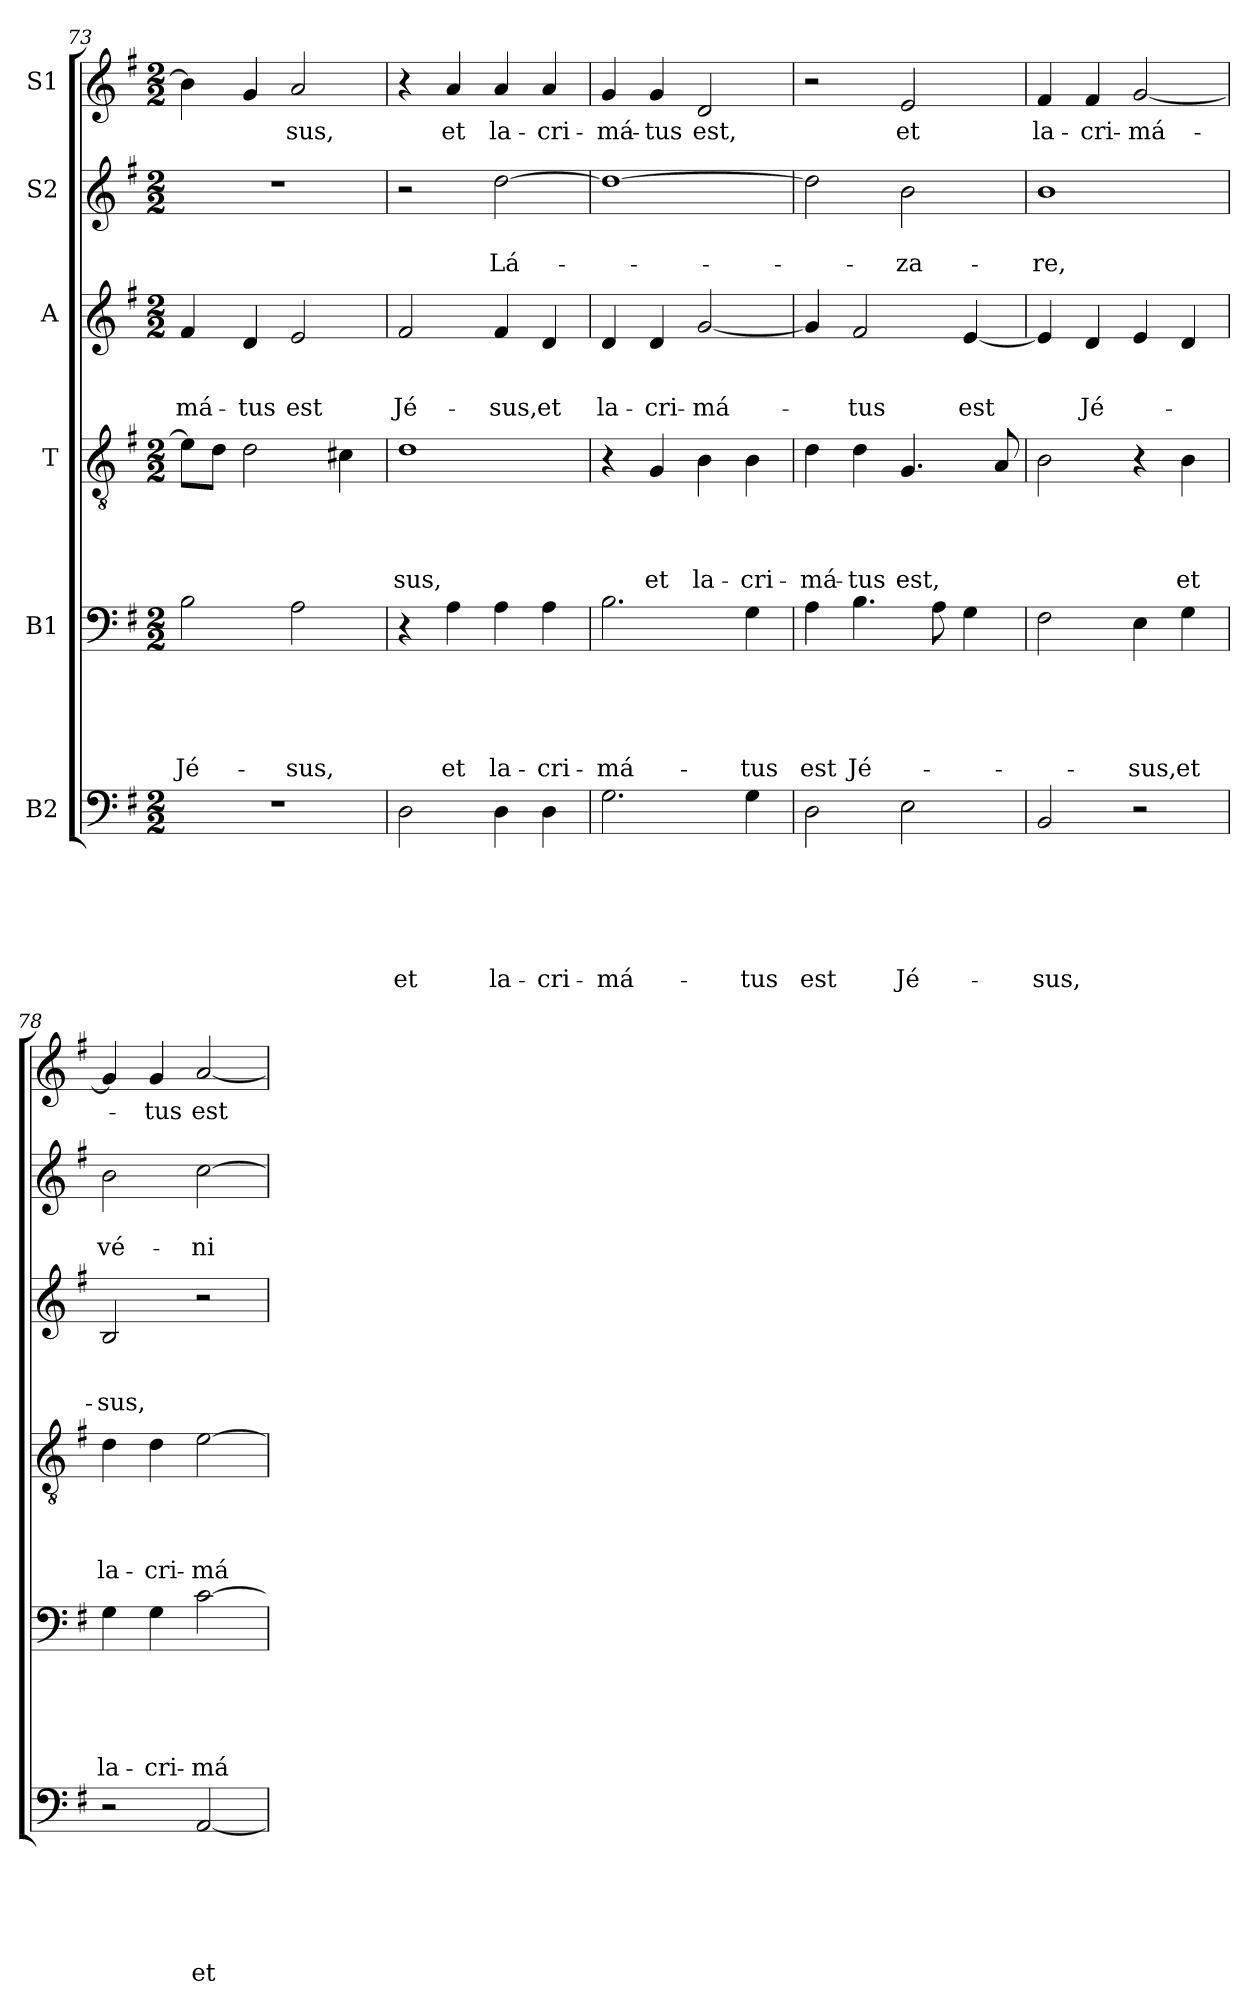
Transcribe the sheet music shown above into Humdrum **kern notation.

**kern	**text	**text	**text	**text	**text	**text	**kern	**text	**text	**text	**text	**text	**kern	**text	**text	**text	**text	**kern	**text	**text	**text	**kern	**text	**text	**kern	**text
*part6	*part6	*part6	*part6	*part6	*part6	*part6	*part5	*part5	*part5	*part5	*part5	*part5	*part4	*part4	*part4	*part4	*part4	*part3	*part3	*part3	*part3	*part2	*part2	*part2	*part1	*part1
*staff6	*staff6	*staff6	*staff6	*staff6	*staff6	*staff6	*staff5	*staff5	*staff5	*staff5	*staff5	*staff5	*staff4	*staff4	*staff4	*staff4	*staff4	*staff3	*staff3	*staff3	*staff3	*staff2	*staff2	*staff2	*staff1	*staff1
*I"B2	*	*	*	*	*	*	*I"B1	*	*	*	*	*	*I"T	*	*	*	*	*I"A	*	*	*	*I"S2	*	*	*I"S1	*
*clefF4	*	*	*	*	*	*	*clefF4	*	*	*	*	*	*clefGv2	*	*	*	*	*clefG2	*	*	*	*clefG2	*	*	*clefG2	*
*k[f#]	*	*	*	*	*	*	*k[f#]	*	*	*	*	*	*k[f#]	*	*	*	*	*k[f#]	*	*	*	*k[f#]	*	*	*k[f#]	*
*G:	*	*	*	*	*	*	*G:	*	*	*	*	*	*G:	*	*	*	*	*G:	*	*	*	*G:	*	*	*G:	*
*M2/2	*	*	*	*	*	*	*M2/2	*	*	*	*	*	*M2/2	*	*	*	*	*M2/2	*	*	*	*M2/2	*	*	*M2/2	*
=73	=73	=73	=73	=73	=73	=73	=73	=73	=73	=73	=73	=73	=73	=73	=73	=73	=73	=73	=73	=73	=73	=73	=73	=73	=73	=73
!	!	!	!	!	!	!	!	!	!	!	!	!LO:LY:b	!	!	!	!	!	!	!	!	!LO:LY:b	!	!	!	!	!
1r	.	.	.	.	.	.	2B\	.	.	.	.	Jé-	8e\L]	.	.	.	.	4f#/	.	.	-má-	1r	.	.	4b\]	.
.	.	.	.	.	.	.	.	.	.	.	.	.	8d\J	.	.	.	.	.	.	.	.	.	.	.	.	.
!	!	!	!	!	!	!	!	!	!	!	!	!	!	!	!	!	!	!	!	!	!LO:LY:b	!	!	!	!	!
.	.	.	.	.	.	.	.	.	.	.	.	.	2d\	.	.	.	.	4d/	.	.	-tus	.	.	.	4g/	.
!	!	!	!	!	!	!	!	!	!	!	!	!LO:LY:b	!	!	!	!	!	!	!	!	!LO:LY:b	!	!	!	!	!LO:LY:b
.	.	.	.	.	.	.	2A\	.	.	.	.	-sus,	.	.	.	.	.	2e/	.	.	est	.	.	.	2a/	-sus,
.	.	.	.	.	.	.	.	.	.	.	.	.	4c#i\	.	.	.	.	.	.	.	.	.	.	.	.	.
=74	=74	=74	=74	=74	=74	=74	=74	=74	=74	=74	=74	=74	=74	=74	=74	=74	=74	=74	=74	=74	=74	=74	=74	=74	=74	=74
!	!	!	!	!	!	!LO:LY:b	!	!	!	!	!	!	!	!	!	!	!LO:LY:b	!	!	!	!LO:LY:b	!	!	!	!	!
2D\	.	.	.	.	.	et	4r	.	.	.	.	.	1d	.	.	.	-sus,	2f#/	.	.	Jé-	2r	.	.	4r	.
!	!	!	!	!	!	!	!	!	!	!	!	!LO:LY:b	!	!	!	!	!	!	!	!	!	!	!	!	!	!LO:LY:b
.	.	.	.	.	.	.	4A\	.	.	.	.	et	.	.	.	.	.	.	.	.	.	.	.	.	4a/	et
!	!	!	!	!	!	!LO:LY:b	!	!	!	!	!	!LO:LY:b	!	!	!	!	!	!	!	!	!LO:LY:b	!	!	!LO:LY:b	!	!LO:LY:b
4D\	.	.	.	.	.	la-	4A\	.	.	.	.	la-	.	.	.	.	.	4f#/	.	.	-sus,	[2dd\	.	Lá-	4a/	la-
!	!	!	!	!	!	!LO:LY:b	!	!	!	!	!	!LO:LY:b	!	!	!	!	!	!	!	!	!LO:LY:b	!	!	!	!	!LO:LY:b
4D\	.	.	.	.	.	-cri-	4A\	.	.	.	.	-cri-	.	.	.	.	.	4d/	.	.	et	.	.	.	4a/	-cri-
=75	=75	=75	=75	=75	=75	=75	=75	=75	=75	=75	=75	=75	=75	=75	=75	=75	=75	=75	=75	=75	=75	=75	=75	=75	=75	=75
!	!	!	!	!	!	!LO:LY:b	!	!	!	!	!	!LO:LY:b	!	!	!	!	!	!	!	!	!LO:LY:b	!	!	!	!	!LO:LY:b
2.G\	.	.	.	.	.	-má-	2.B\	.	.	.	.	-má-	4r	.	.	.	.	4d/	.	.	la-	1dd_	.	.	4g/	-má-
!	!	!	!	!	!	!	!	!	!	!	!	!	!	!	!	!	!LO:LY:b	!	!	!	!LO:LY:b	!	!	!	!	!LO:LY:b
.	.	.	.	.	.	.	.	.	.	.	.	.	4G/	.	.	.	et	4d/	.	.	-cri-	.	.	.	4g/	-tus
!	!	!	!	!	!	!	!	!	!	!	!	!	!	!	!	!	!LO:LY:b	!	!	!	!LO:LY:b	!	!	!	!	!LO:LY:b
.	.	.	.	.	.	.	.	.	.	.	.	.	4B\	.	.	.	la-	[2g/	.	.	-má-	.	.	.	2d/	est,
!	!	!	!	!	!	!LO:LY:b	!	!	!	!	!	!LO:LY:b	!	!	!	!	!LO:LY:b	!	!	!	!	!	!	!	!	!
4G\	.	.	.	.	.	-tus	4G\	.	.	.	.	-tus	4B\	.	.	.	-cri-	.	.	.	.	.	.	.	.	.
=76	=76	=76	=76	=76	=76	=76	=76	=76	=76	=76	=76	=76	=76	=76	=76	=76	=76	=76	=76	=76	=76	=76	=76	=76	=76	=76
!	!	!	!	!	!	!LO:LY:b	!	!	!	!	!	!LO:LY:b	!	!	!	!	!LO:LY:b	!	!	!	!	!	!	!	!	!
2D\	.	.	.	.	.	est	4A\	.	.	.	.	est	4d\	.	.	.	-má-	4g/]	.	.	.	2dd\]	.	.	2r	.
!	!	!	!	!	!	!	!	!	!	!	!	!LO:LY:b	!	!	!	!	!LO:LY:b	!	!	!	!LO:LY:b	!	!	!	!	!
.	.	.	.	.	.	.	4.B\	.	.	.	.	Jé-	4d\	.	.	.	-tus	2f#/	.	.	-tus	.	.	.	.	.
!	!	!	!	!	!	!LO:LY:b	!	!	!	!	!	!	!	!	!	!	!LO:LY:b	!	!	!	!	!	!	!LO:LY:b	!	!LO:LY:b
2E\	.	.	.	.	.	Jé-	.	.	.	.	.	.	4.G/	.	.	.	est,	.	.	.	.	2b\	.	-za-	2e/	et
.	.	.	.	.	.	.	8A\	.	.	.	.	.	.	.	.	.	.	.	.	.	.	.	.	.	.	.
!	!	!	!	!	!	!	!	!	!	!	!	!	!	!	!	!	!	!	!	!	!LO:LY:b	!	!	!	!	!
.	.	.	.	.	.	.	4G\	.	.	.	.	.	.	.	.	.	.	[4e/	.	.	est	.	.	.	.	.
.	.	.	.	.	.	.	.	.	.	.	.	.	8A/	.	.	.	.	.	.	.	.	.	.	.	.	.
!!LO:PB:g=z
=77	=77	=77	=77	=77	=77	=77	=77	=77	=77	=77	=77	=77	=77	=77	=77	=77	=77	=77	=77	=77	=77	=77	=77	=77	=77	=77
!	!	!	!	!	!	!LO:LY:b	!	!	!	!	!	!	!	!	!	!	!	!	!	!	!	!	!	!LO:LY:b	!	!LO:LY:b
2BB/	.	.	.	.	.	-sus,	2F#\	.	.	.	.	.	2B\	.	.	.	.	4e/]	.	.	.	1b	.	-re,	4f#/	la-
!	!	!	!	!	!	!	!	!	!	!	!	!	!	!	!	!	!	!	!	!	!LO:LY:b	!	!	!	!	!LO:LY:b
.	.	.	.	.	.	.	.	.	.	.	.	.	.	.	.	.	.	4d/	.	.	Jé-	.	.	.	4f#/	-cri-
!	!	!	!	!	!	!	!	!	!	!	!	!LO:LY:b	!	!	!	!	!	!	!	!	!	!	!	!	!	!LO:LY:b
2r	.	.	.	.	.	.	4E\	.	.	.	.	-sus,	4r	.	.	.	.	4e/	.	.	.	.	.	.	[2g/	-má-
!	!	!	!	!	!	!	!	!	!	!	!	!LO:LY:b	!	!	!	!	!LO:LY:b	!	!	!	!	!	!	!	!	!
.	.	.	.	.	.	.	4G\	.	.	.	.	et	4B\	.	.	.	et	4d/	.	.	.	.	.	.	.	.
=78	=78	=78	=78	=78	=78	=78	=78	=78	=78	=78	=78	=78	=78	=78	=78	=78	=78	=78	=78	=78	=78	=78	=78	=78	=78	=78
!	!	!	!	!	!	!	!	!	!	!	!	!LO:LY:b	!	!	!	!	!LO:LY:b	!	!	!	!LO:LY:b	!	!	!LO:LY:b	!	!
2r	.	.	.	.	.	.	4G\	.	.	.	.	la-	4d\	.	.	.	la-	2B/	.	.	-sus,	2b\	.	vé-	4g/]	.
!	!	!	!	!	!	!	!	!	!	!	!	!LO:LY:b	!	!	!	!	!LO:LY:b	!	!	!	!	!	!	!	!	!LO:LY:b
.	.	.	.	.	.	.	4G\	.	.	.	.	-cri-	4d\	.	.	.	-cri-	.	.	.	.	.	.	.	4g/	-tus
!	!	!	!	!	!	!LO:LY:b	!	!	!	!	!	!LO:LY:b	!	!	!	!	!LO:LY:b	!	!	!	!	!	!	!LO:LY:b	!	!LO:LY:b
[2AA/	.	.	.	.	.	et	[2c\	.	.	.	.	-má-	[2e\	.	.	.	-má-	2r	.	.	.	[2cc\	.	-ni	[2a/	est
=	=	=	=	=	=	=	=	=	=	=	=	=	=	=	=	=	=	=	=	=	=	=	=	=	=	=
*-	*-	*-	*-	*-	*-	*-	*-	*-	*-	*-	*-	*-	*-	*-	*-	*-	*-	*-	*-	*-	*-	*-	*-	*-	*-	*-
